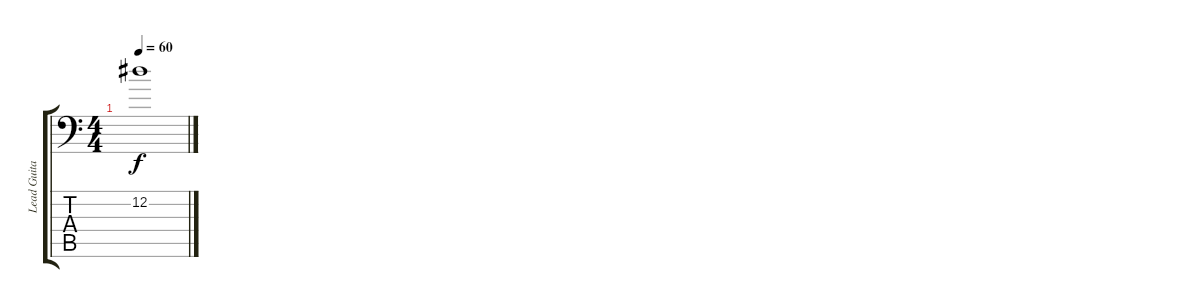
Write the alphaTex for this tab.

\track ("Lead Guitar (Distortion)" "Lead Guita") {instrument overdrivenguitar}
\staff {score tabs}
\tuning (Ab3 Eb3 B2 Gb2 Db2 Ab1) {hide}
\ts (4 4)
\tempo 60
\clef f4
\ks c
12.2{t}.1{dy f}
